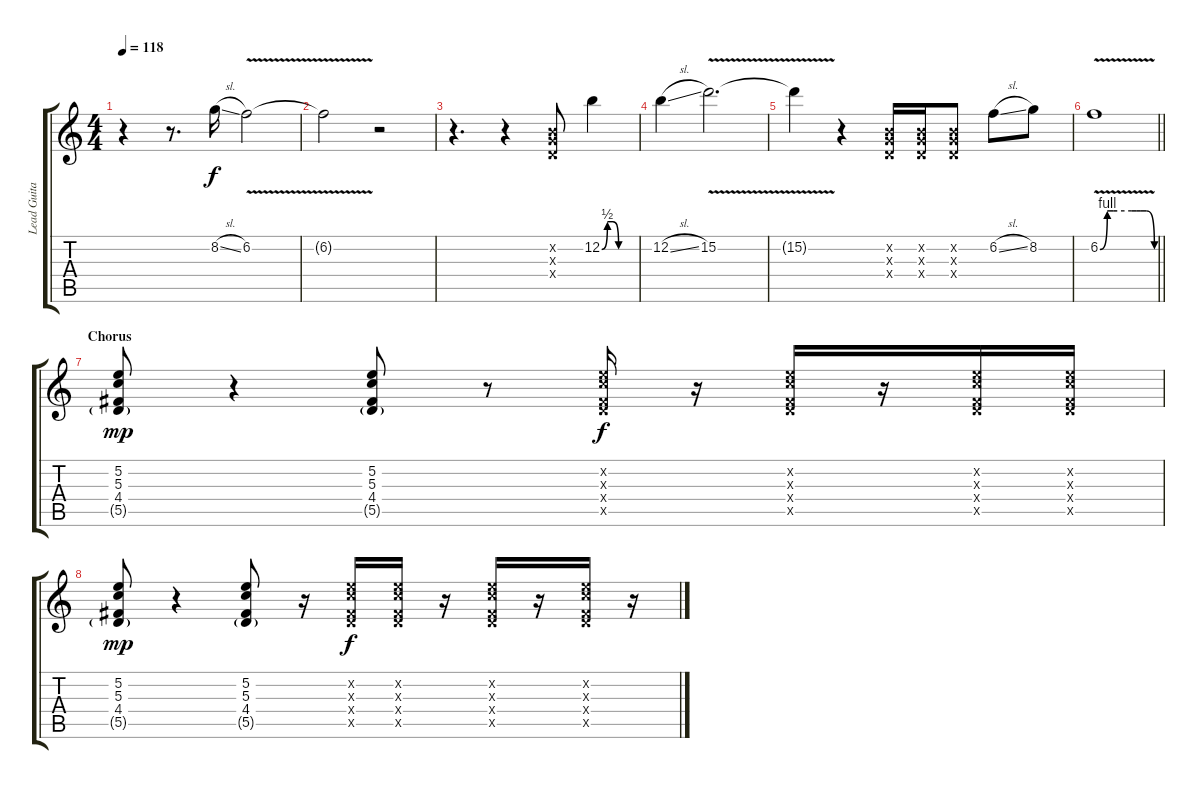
\track ("Lead Guitar 1 " "Lead Guita") {instrument overdrivenguitar}
\staff {score tabs}
\tuning (E4 B3 G3 D3 A2 E2) {hide}
\ts (4 4)
\tempo 118
\clef g2
\ks c
r.4{dy f} r.8{d} 8.2{sl}.16 6.2{v}.2 |
6.2{t}.2 r.2 |
r.4{d} r.4 (0.2{x} 0.3{x} 0.4{x}).8 12.2{be (custom 0 0 10 2 20 2 30 0 60 0)}.4 |
12.2{sl}.4 15.2{v}.2{d} |
15.2{t}.4 r.4 (0.2{x} 0.3{x} 0.4{x}).16 (0.2{x} 0.3{x} 0.4{x}).16 (0.2{x} 0.3{x} 0.4{x}).8 6.2{sl}.8 8.2.8 |
\barLineRight lightlight
6.2{be (custom 0 0 8 4 11 4 15 4 19 4 35 4 40 4 45 4 51 4 60 0) v}.1 |
\section ("" "Chorus")
(5.2 5.3 4.4 5.5{g}).8{dy mp} r.4 (5.2 5.3 4.4 5.5{g}).8 r.8 (5.2{x} 5.3{x} 4.4{x} 5.5{x}).16{dy f} r.16 (5.2{x} 5.3{x} 4.4{x} 5.5{x}).16 r.16 (5.2{x} 5.3{x} 4.4{x} 5.5{x}).16 (5.2{x} 5.3{x} 4.4{x} 5.5{x}).16 |
(5.2 5.3 4.4 5.5{g}).8{dy mp} r.4 (5.2 5.3 4.4 5.5{g}).8 r.16 (5.2{x} 5.3{x} 4.4{x} 5.5{x}).16{dy f} (5.2{x} 5.3{x} 4.4{x} 5.5{x}).16 r.16 (5.2{x} 5.3{x} 4.4{x} 5.5{x}).16 r.16 (5.2{x} 5.3{x} 4.4{x} 5.5{x}).16 r.16
